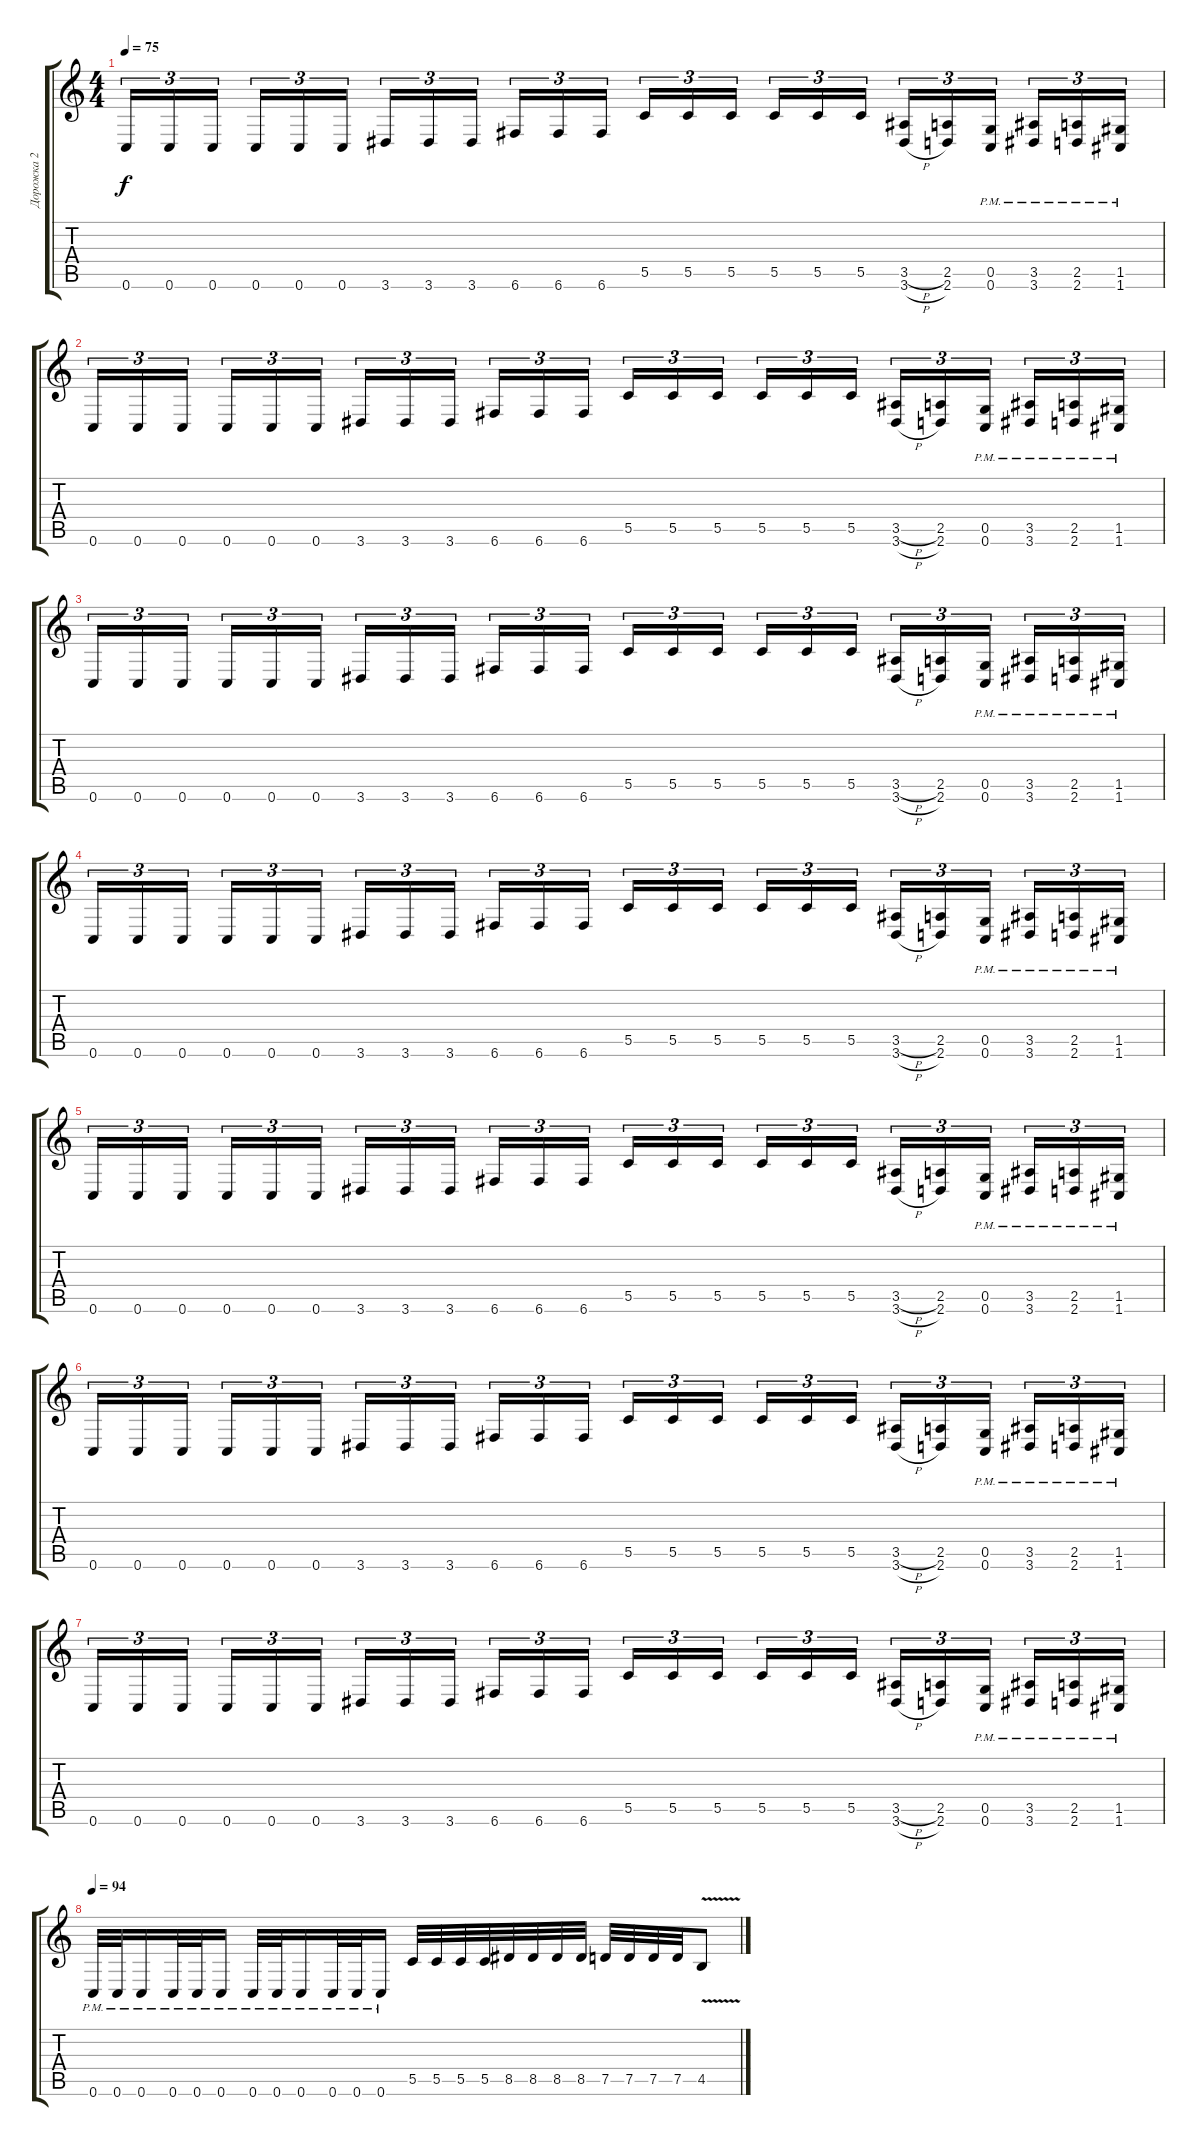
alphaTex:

\track ("Дорожка 2" "Дорожка 2") {instrument distortionguitar}
\staff {score tabs}
\tuning (D4 A3 F3 C3 G2 C2) {hide}
\ts (4 4)
\tempo 75
\clef g2
\ks c
0.6.16{tu (3 2) dy f} 0.6.16{tu (3 2)} 0.6.16{tu (3 2)} 0.6.16{tu (3 2)} 0.6.16{tu (3 2)} 0.6.16{tu (3 2)} 3.6.16{tu (3 2)} 3.6.16{tu (3 2)} 3.6.16{tu (3 2)} 6.6.16{tu (3 2)} 6.6.16{tu (3 2)} 6.6.16{tu (3 2)} 5.5.16{tu (3 2)} 5.5.16{tu (3 2)} 5.5.16{tu (3 2)} 5.5.16{tu (3 2)} 5.5.16{tu (3 2)} 5.5.16{tu (3 2)} (3.5{h} 3.6{h}).16{tu (3 2)} (2.5 2.6).16{tu (3 2)} (0.5{pm} 0.6{pm}).16{tu (3 2)} (3.5{pm} 3.6{pm}).16{tu (3 2)} (2.5{pm} 2.6{pm}).16{tu (3 2)} (1.5{pm} 1.6{pm}).16{tu (3 2)} |
0.6.16{tu (3 2)} 0.6.16{tu (3 2)} 0.6.16{tu (3 2)} 0.6.16{tu (3 2)} 0.6.16{tu (3 2)} 0.6.16{tu (3 2)} 3.6.16{tu (3 2)} 3.6.16{tu (3 2)} 3.6.16{tu (3 2)} 6.6.16{tu (3 2)} 6.6.16{tu (3 2)} 6.6.16{tu (3 2)} 5.5.16{tu (3 2)} 5.5.16{tu (3 2)} 5.5.16{tu (3 2)} 5.5.16{tu (3 2)} 5.5.16{tu (3 2)} 5.5.16{tu (3 2)} (3.5{h} 3.6{h}).16{tu (3 2)} (2.5 2.6).16{tu (3 2)} (0.5{pm} 0.6{pm}).16{tu (3 2)} (3.5{pm} 3.6{pm}).16{tu (3 2)} (2.5{pm} 2.6{pm}).16{tu (3 2)} (1.5{pm} 1.6{pm}).16{tu (3 2)} |
0.6.16{tu (3 2)} 0.6.16{tu (3 2)} 0.6.16{tu (3 2)} 0.6.16{tu (3 2)} 0.6.16{tu (3 2)} 0.6.16{tu (3 2)} 3.6.16{tu (3 2)} 3.6.16{tu (3 2)} 3.6.16{tu (3 2)} 6.6.16{tu (3 2)} 6.6.16{tu (3 2)} 6.6.16{tu (3 2)} 5.5.16{tu (3 2)} 5.5.16{tu (3 2)} 5.5.16{tu (3 2)} 5.5.16{tu (3 2)} 5.5.16{tu (3 2)} 5.5.16{tu (3 2)} (3.5{h} 3.6{h}).16{tu (3 2)} (2.5 2.6).16{tu (3 2)} (0.5{pm} 0.6{pm}).16{tu (3 2)} (3.5{pm} 3.6{pm}).16{tu (3 2)} (2.5{pm} 2.6{pm}).16{tu (3 2)} (1.5{pm} 1.6{pm}).16{tu (3 2)} |
0.6.16{tu (3 2)} 0.6.16{tu (3 2)} 0.6.16{tu (3 2)} 0.6.16{tu (3 2)} 0.6.16{tu (3 2)} 0.6.16{tu (3 2)} 3.6.16{tu (3 2)} 3.6.16{tu (3 2)} 3.6.16{tu (3 2)} 6.6.16{tu (3 2)} 6.6.16{tu (3 2)} 6.6.16{tu (3 2)} 5.5.16{tu (3 2)} 5.5.16{tu (3 2)} 5.5.16{tu (3 2)} 5.5.16{tu (3 2)} 5.5.16{tu (3 2)} 5.5.16{tu (3 2)} (3.5{h} 3.6{h}).16{tu (3 2)} (2.5 2.6).16{tu (3 2)} (0.5{pm} 0.6{pm}).16{tu (3 2)} (3.5{pm} 3.6{pm}).16{tu (3 2)} (2.5{pm} 2.6{pm}).16{tu (3 2)} (1.5{pm} 1.6{pm}).16{tu (3 2)} |
0.6.16{tu (3 2)} 0.6.16{tu (3 2)} 0.6.16{tu (3 2)} 0.6.16{tu (3 2)} 0.6.16{tu (3 2)} 0.6.16{tu (3 2)} 3.6.16{tu (3 2)} 3.6.16{tu (3 2)} 3.6.16{tu (3 2)} 6.6.16{tu (3 2)} 6.6.16{tu (3 2)} 6.6.16{tu (3 2)} 5.5.16{tu (3 2)} 5.5.16{tu (3 2)} 5.5.16{tu (3 2)} 5.5.16{tu (3 2)} 5.5.16{tu (3 2)} 5.5.16{tu (3 2)} (3.5{h} 3.6{h}).16{tu (3 2)} (2.5 2.6).16{tu (3 2)} (0.5{pm} 0.6{pm}).16{tu (3 2)} (3.5{pm} 3.6{pm}).16{tu (3 2)} (2.5{pm} 2.6{pm}).16{tu (3 2)} (1.5{pm} 1.6{pm}).16{tu (3 2)} |
0.6.16{tu (3 2)} 0.6.16{tu (3 2)} 0.6.16{tu (3 2)} 0.6.16{tu (3 2)} 0.6.16{tu (3 2)} 0.6.16{tu (3 2)} 3.6.16{tu (3 2)} 3.6.16{tu (3 2)} 3.6.16{tu (3 2)} 6.6.16{tu (3 2)} 6.6.16{tu (3 2)} 6.6.16{tu (3 2)} 5.5.16{tu (3 2)} 5.5.16{tu (3 2)} 5.5.16{tu (3 2)} 5.5.16{tu (3 2)} 5.5.16{tu (3 2)} 5.5.16{tu (3 2)} (3.5{h} 3.6{h}).16{tu (3 2)} (2.5 2.6).16{tu (3 2)} (0.5{pm} 0.6{pm}).16{tu (3 2)} (3.5{pm} 3.6{pm}).16{tu (3 2)} (2.5{pm} 2.6{pm}).16{tu (3 2)} (1.5{pm} 1.6{pm}).16{tu (3 2)} |
0.6.16{tu (3 2)} 0.6.16{tu (3 2)} 0.6.16{tu (3 2)} 0.6.16{tu (3 2)} 0.6.16{tu (3 2)} 0.6.16{tu (3 2)} 3.6.16{tu (3 2)} 3.6.16{tu (3 2)} 3.6.16{tu (3 2)} 6.6.16{tu (3 2)} 6.6.16{tu (3 2)} 6.6.16{tu (3 2)} 5.5.16{tu (3 2)} 5.5.16{tu (3 2)} 5.5.16{tu (3 2)} 5.5.16{tu (3 2)} 5.5.16{tu (3 2)} 5.5.16{tu (3 2)} (3.5{h} 3.6{h}).16{tu (3 2)} (2.5 2.6).16{tu (3 2)} (0.5{pm} 0.6{pm}).16{tu (3 2)} (3.5{pm} 3.6{pm}).16{tu (3 2)} (2.5{pm} 2.6{pm}).16{tu (3 2)} (1.5{pm} 1.6{pm}).16{tu (3 2)} |
\tempo 94
0.6{pm}.32 0.6{pm}.32 0.6{pm}.16 0.6{pm}.32 0.6{pm}.32 0.6{pm}.16 0.6{pm}.32 0.6{pm}.32 0.6{pm}.16 0.6{pm}.32 0.6{pm}.32 0.6{pm}.16 5.5.32 5.5.32 5.5.32 5.5.32 8.5.32 8.5.32 8.5.32 8.5.32 7.5.32 7.5.32 7.5.32 7.5.32 4.5{v}.8
